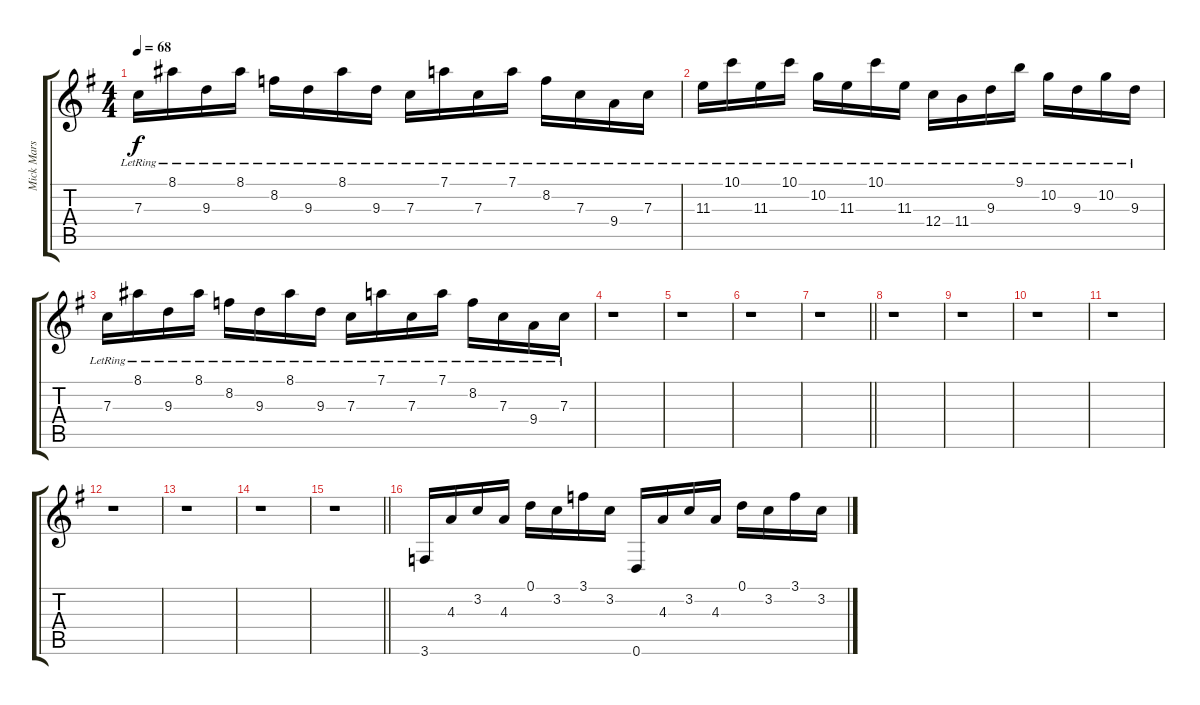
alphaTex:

\track ("Mick Mars" "Mick Mars") {instrument electricguitarclean}
\staff {score tabs}
\tuning (D4 A3 F3 C3 G2 D2) {hide}
\ts (4 4)
\tempo 68
\clef g2
\ks g
7.3{lr}.16{dy f} 8.1{lr}.16 9.3{lr}.16 8.1{lr}.16 8.2{lr}.16 9.3{lr}.16 8.1{lr}.16 9.3{lr}.16 7.3{lr}.16 7.1{lr}.16 7.3{lr}.16 7.1{lr}.16 8.2{lr}.16 7.3{lr}.16 9.4{lr}.16 7.3{lr}.16 |
11.3{lr}.16 10.1{lr}.16 11.3{lr}.16 10.1{lr}.16 10.2{lr}.16 11.3{lr}.16 10.1{lr}.16 11.3{lr}.16 12.4{lr}.16 11.4{lr}.16 9.3{lr}.16 9.1{lr}.16 10.2{lr}.16 9.3{lr}.16 10.2{lr}.16 9.3{lr}.16 |
7.3{lr}.16 8.1{lr}.16 9.3{lr}.16 8.1{lr}.16 8.2{lr}.16 9.3{lr}.16 8.1{lr}.16 9.3{lr}.16 7.3{lr}.16 7.1{lr}.16 7.3{lr}.16 7.1{lr}.16 8.2{lr}.16 7.3{lr}.16 9.4{lr}.16 7.3{lr}.16 |
r.1 |
r.1 |
r.1 |
\barLineRight lightlight
r.1 |
r.1 |
r.1 |
r.1 |
r.1 |
r.1 |
r.1 |
r.1 |
\barLineRight lightlight
r.1 |
3.6.16 4.3.16 3.2.16 4.3.16 0.1.16 3.2.16 3.1.16 3.2.16 0.6.16 4.3.16 3.2.16 4.3.16 0.1.16 3.2.16 3.1.16 3.2.16
